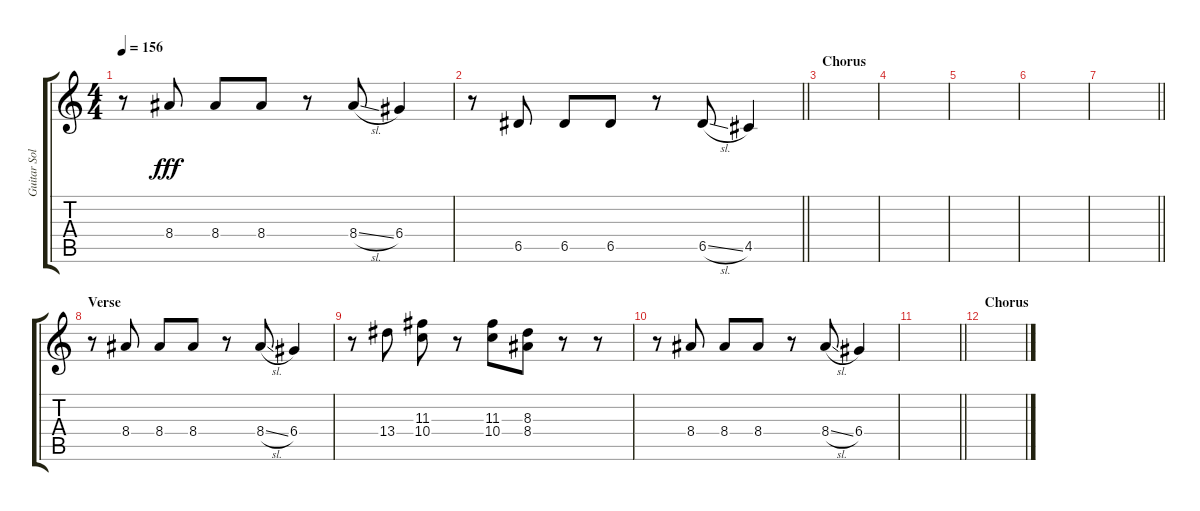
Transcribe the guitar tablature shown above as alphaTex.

\track ("Guitar Solo" "Guitar Sol") {instrument electricguitarclean}
\staff {score tabs}
\tuning (E4 B3 G3 D3 A2 E2) {hide}
\ts (4 4)
\tempo 156
\clef g2
\ks c
r.8{dy fff} 8.4.8 8.4.8 8.4.8 r.8 8.4{sl}.8 6.4.4 |
\barLineRight lightlight
r.8 6.5.8 6.5.8 6.5.8 r.8 6.5{sl}.8 4.5.4 |
\section ("" "Chorus")
|
|
|
|
\barLineRight lightlight
|
\section ("" "Verse")
r.8 8.4.8 8.4.8 8.4.8 r.8 8.4{sl}.8 6.4.4 |
r.8 13.4.8 (11.3 10.4).8 r.8 (11.3 10.4).8 (8.3 8.4).8 r.8 r.8 |
r.8 8.4.8 8.4.8 8.4.8 r.8 8.4{sl}.8 6.4.4 |
\barLineRight lightlight
|
\section ("" "Chorus")
